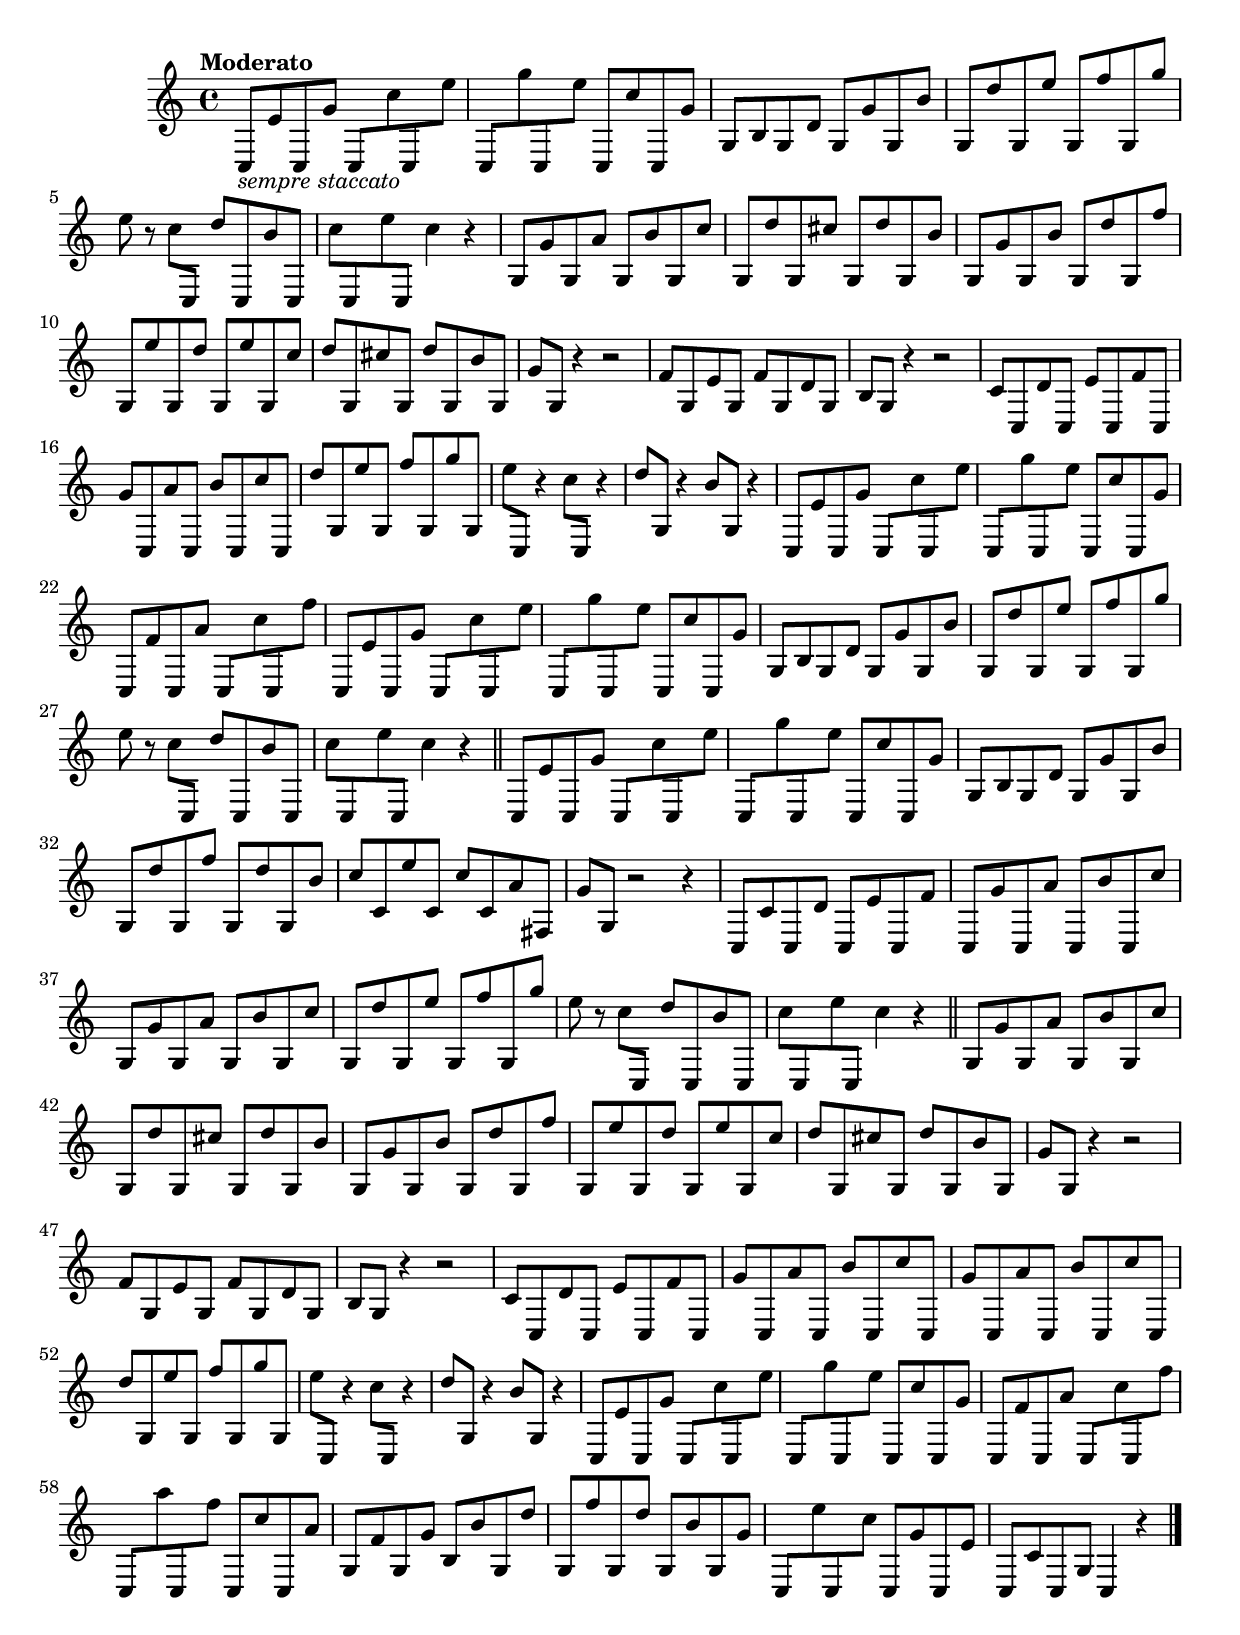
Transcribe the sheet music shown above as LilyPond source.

\version "2.22.0"

\include "settings.ily"

\relative {
  \language "english"

  \transposition f

  \tempo "Moderato"

  \key c \major
  \time 4/4

  % This entire section (up to the double bar line) is not in the 1st edition.
  c8_\markup { \italic "sempre staccato" } e' c, g'' c,, c'' c,, e'' |
  c,,8 g''' c,,, e'' c,, c'' c,, g'' |
  g,8 b g d' g, g' g, b' |
  g,8 d'' g,, e'' g,, f'' g,, g'' |
  e8 r c c,, d'' c,, b'' c,, |
  c''8 c,, e'' c,, c''4 r |
  g,8 g' g, a' g, b' g, c' |
  g,8 d'' g,, c-sharp' g, d'' g,, b' |
  g,8 g' g, b' g,
    d'' g,, f'' % This would likely be c'' g,, d'' if it was in the 1st edition.
    |
  g,,8 e'' g,, d'' g,, e'' g,, c' |
  d8 g,, c-sharp' g, d'' g,, b' g, |
  g'8 g, r4 r2 |
  f'8 g, e' g, f' g, d' g, |
  b8 g r4 r2 |
  c8 c, d' c, e' c, f' c, |
  g''8 c,, a'' c,, b'' c,, c'' c,, |
  d''8 g,, e'' g,, f'' g,, g'' g,, |
  e''8 c,, r4 c''8 c,, r4 |
  d''8 g,, r4 b'8 g, r4 |
  c,8 e' c, g'' c,, c'' c,, e'' |
  c,,8 g''' c,,, e'' c,, c'' c,, g'' |
  c,,8 f' c, a'' c,, c'' c,, f'' |
  c,,8 e' c, g'' c,, c'' c,, e'' |
  c,,8 g''' c,,, e'' c,, c'' c,, g'' |
  g,8 b g d' g, g' g, b' |
  g,8 d'' g,, e'' g,, f'' g,, g'' |
  e8 r c c,, d'' c,, b'' c,, |
  c''8 c,, e'' c,, c''4 r | \bar "||"

  c,,8 e' c, g'' c,, c'' c,, e'' |
  c,,8 g''' c,,, e'' c,, c'' c,, g'' |
  g,8 b g d' g, g' g, b' |
  g,8 d'' g,, f'' g,, d'' g,, b' |
  c8 c, e' c, c' c, a' f-sharp, |
  g'8 g, r2 r4 |
  c,8 c' c, d' c, e' c, f' |
  c,8 g'' c,, a'' c,, b'' c,, c'' |
  g,8 g' g, a' g, b' g, c' |
  g,8 d'' g,, e'' g,, f'' g,, g'' |
  e8 r c c,, d'' c,, b'' c,, |
  c''8 c,, e'' c,, c''4 r | \bar "||"

  g,8 g' g, a' g, b' g, c' |
  g,8 d'' g,, c-sharp' g, d'' g,, b' |
  g,8 g' g, b' g,
    d'' g,, f'' % The 1st edition has c'' g,, d''.
    |
  g,,8 e'' g,, d'' g,, e'' g,, c' |
  d8 g,, c-sharp' g, d'' g,, b' g, |
  g'8 g, r4 r2 |
  f'8 g, e' g, f' g, d' g, |
  b8 g r4 r2 |
  c8 c, d' c, e' c, f' c, |
  \repeat unfold 2 { g''8 c,, a'' c,, b'' c,, c'' c,, | }
  d''8 g,, e'' g,, f'' g,, g'' g,, |
  e''8 c,, r4 c''8 c,, r4 |
  d''8 g,, r4 b'8 g, r4 |
  c,8 e' c, g'' c,, c'' c,, e'' |
  c,,8 g''' c,,, e'' c,, c'' c,, g'' |
  c,,8 f' c, a'' c,, c'' c,, f'' |
  c,,8 a''' c,,, f'' c,, c'' c,, a'' |
  g,8 f' g, g' b, b' g, d'' |
  g,,8 f'' g,, d'' g,, b' g, g' |
  c,,8 e'' c,, c'' c,, g'' c,, e' |
  c,8 c' c, g' c,4 r | \bar "|."
}
